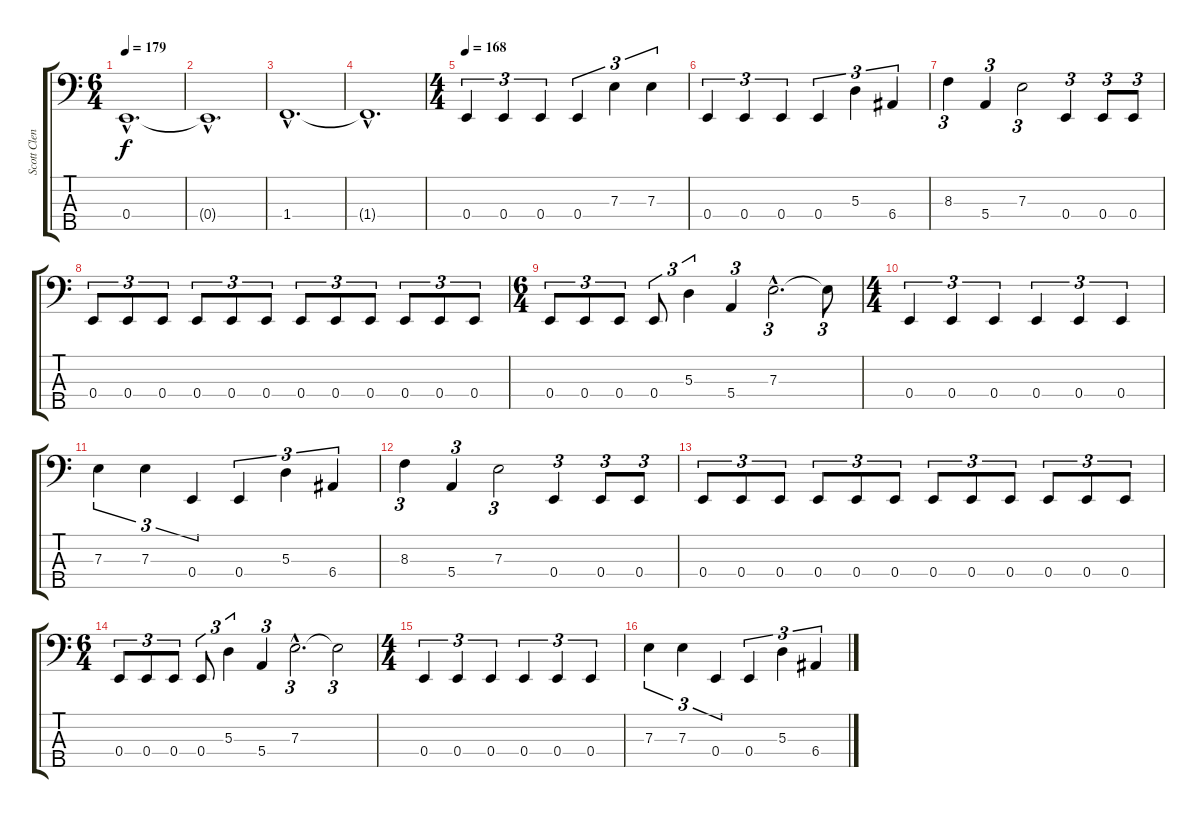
\track ("Scott Clendenin" "Scott Clen") {instrument electricbassfinger}
\staff {score tabs}
\tuning (G2 D2 A1 E1 B0) {hide}
\ts (6 4)
\tempo 179
\clef f4
\ks c
0.4{hac}.1{d dy f} |
0.4{hac t}.1{d} |
1.4{hac}.1{d} |
1.4{hac t}.1{d} |
\ts (4 4)
\tempo 168
0.4.4{tu (3 2)} 0.4.4{tu (3 2)} 0.4.4{tu (3 2)} 0.4.4{tu (3 2)} 7.3.4{tu (3 2)} 7.3.4{tu (3 2)} |
0.4.4{tu (3 2)} 0.4.4{tu (3 2)} 0.4.4{tu (3 2)} 0.4.4{tu (3 2)} 5.3.4{tu (3 2)} 6.4.4{tu (3 2)} |
8.3.4{tu (3 2)} 5.4.4{tu (3 2)} 7.3.2{tu (3 2)} 0.4.4{tu (3 2)} 0.4.8{tu (3 2)} 0.4.8{tu (3 2)} |
0.4.8{tu (3 2)} 0.4.8{tu (3 2)} 0.4.8{tu (3 2)} 0.4.8{tu (3 2)} 0.4.8{tu (3 2)} 0.4.8{tu (3 2)} 0.4.8{tu (3 2)} 0.4.8{tu (3 2)} 0.4.8{tu (3 2)} 0.4.8{tu (3 2)} 0.4.8{tu (3 2)} 0.4.8{tu (3 2)} |
\ts (6 4)
0.4.8{tu (3 2)} 0.4.8{tu (3 2)} 0.4.8{tu (3 2)} 0.4.8{tu (3 2)} 5.3.4{tu (3 2)} 5.4.4{tu (3 2)} 7.3{hac}.2{d tu (3 2)} 7.3{t}.8{tu (3 2)} |
\ts (4 4)
0.4.4{tu (3 2)} 0.4.4{tu (3 2)} 0.4.4{tu (3 2)} 0.4.4{tu (3 2)} 0.4.4{tu (3 2)} 0.4.4{tu (3 2)} |
7.3.4{tu (3 2)} 7.3.4{tu (3 2)} 0.4.4{tu (3 2)} 0.4.4{tu (3 2)} 5.3.4{tu (3 2)} 6.4.4{tu (3 2)} |
8.3.4{tu (3 2)} 5.4.4{tu (3 2)} 7.3.2{tu (3 2)} 0.4.4{tu (3 2)} 0.4.8{tu (3 2)} 0.4.8{tu (3 2)} |
0.4.8{tu (3 2)} 0.4.8{tu (3 2)} 0.4.8{tu (3 2)} 0.4.8{tu (3 2)} 0.4.8{tu (3 2)} 0.4.8{tu (3 2)} 0.4.8{tu (3 2)} 0.4.8{tu (3 2)} 0.4.8{tu (3 2)} 0.4.8{tu (3 2)} 0.4.8{tu (3 2)} 0.4.8{tu (3 2)} |
\ts (6 4)
0.4.8{tu (3 2)} 0.4.8{tu (3 2)} 0.4.8{tu (3 2)} 0.4.8{tu (3 2)} 5.3.4{tu (3 2)} 5.4.4{tu (3 2)} 7.3{hac}.2{d tu (3 2)} 7.3{t}.2{tu (3 2)} |
\ts (4 4)
0.4.4{tu (3 2)} 0.4.4{tu (3 2)} 0.4.4{tu (3 2)} 0.4.4{tu (3 2)} 0.4.4{tu (3 2)} 0.4.4{tu (3 2)} |
7.3.4{tu (3 2)} 7.3.4{tu (3 2)} 0.4.4{tu (3 2)} 0.4.4{tu (3 2)} 5.3.4{tu (3 2)} 6.4.4{tu (3 2)}
